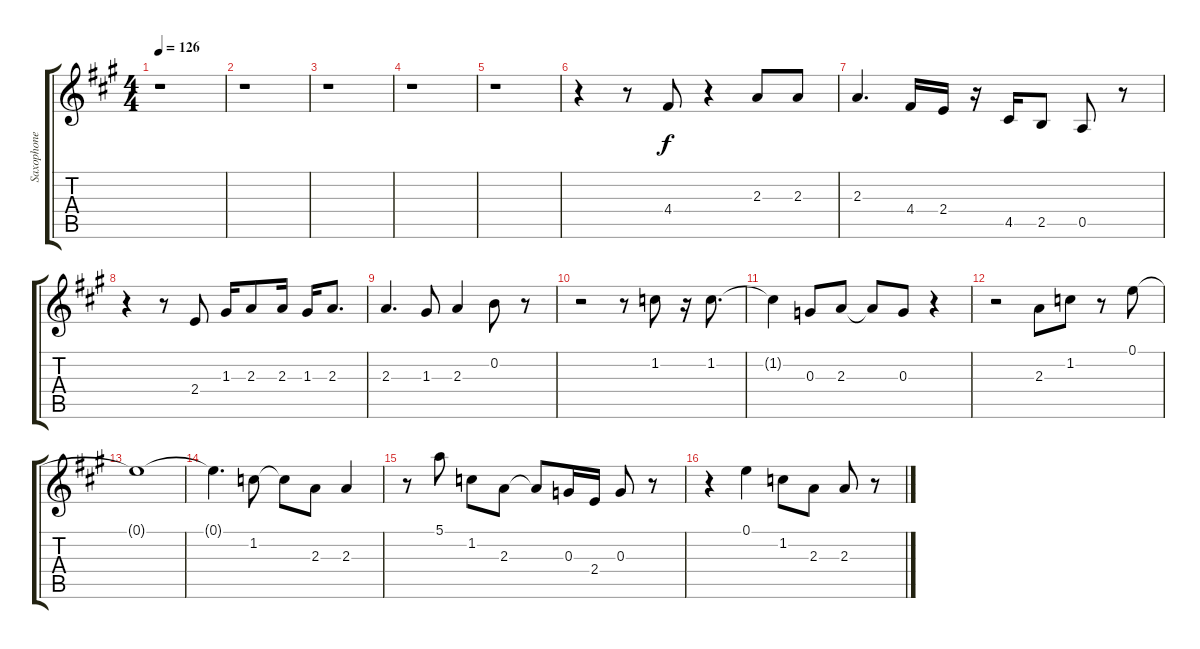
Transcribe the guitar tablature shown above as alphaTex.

\track ("Saxophone" "Saxophone") {instrument altosax}
\staff {score tabs}
\tuning (E5 B4 G4 D4 A3 E3) {hide}
\ts (4 4)
\tempo 126
\clef g2
\ks a
r.1{dy f} |
r.1 |
r.1 |
r.1 |
r.1 |
r.4 r.8 4.4.8 r.4 2.3.8 2.3.8 |
2.3.4{d} 4.4.16 2.4.16 r.16 4.5.16 2.5.8 0.5.8 r.8 |
r.4 r.8 2.4.8 1.3.16 2.3.8 2.3.16 1.3.16 2.3.8{d} |
2.3.4{d} 1.3.8 2.3.4 0.2.8 r.8 |
r.2 r.8 1.2.8 r.16 1.2.8{d} |
1.2{t}.4 0.3.8 2.3.8 2.3{t}.8 0.3.8 r.4 |
r.2 2.3.8 1.2.8 r.8 0.1.8 |
0.1{t}.1 |
0.1{t}.4{d} 1.2.8 1.2{t}.8 2.3.8 2.3.4 |
r.8 5.1.8 1.2.8 2.3.8 2.3{t}.8 0.3.16 2.4.16 0.3.8 r.8 |
r.4 0.1.4 1.2.8 2.3.8 2.3.8 r.8
